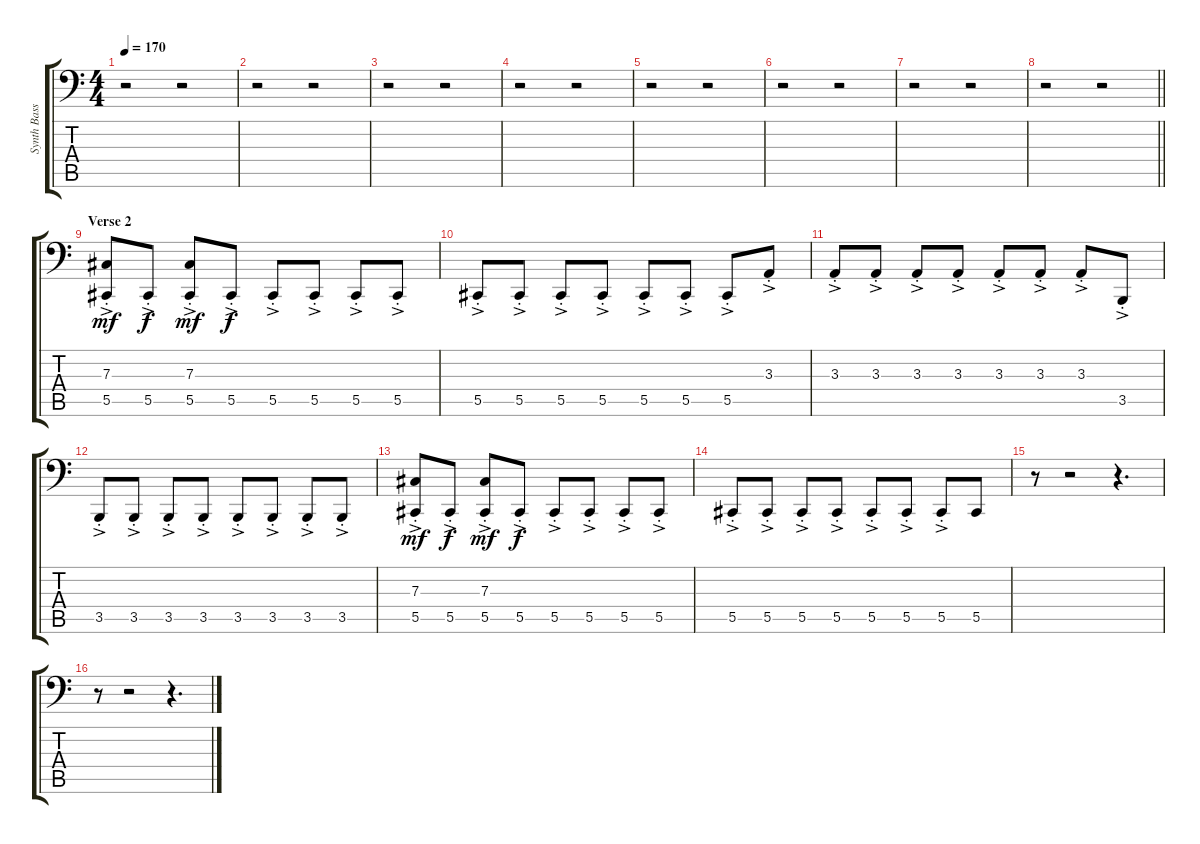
\track ("Synth Bass" "Synth Bass") {instrument lead2sawtooth}
\staff {score tabs}
\tuning (Eb2 Bb2 Gb2 Db2 Ab1 Db1) {hide}
\ts (4 4)
\tempo 170
\clef f4
\ks c
r.2{dy f} r.2 |
r.2 r.2 |
r.2 r.2 |
r.2 r.2 |
r.2 r.2 |
r.2 r.2 |
r.2 r.2 |
\barLineRight lightlight
r.2 r.2 |
\section ("" "Verse 2")
(7.3 5.5{ac st}).8{dy mf} 5.5{ac st}.8{dy f} (7.3 5.5{ac st}).8{dy mf} 5.5{ac st}.8{dy f} 5.5{ac st}.8 5.5{ac st}.8 5.5{ac st}.8 5.5{ac st}.8 |
5.5{ac st}.8 5.5{ac st}.8 5.5{ac st}.8 5.5{ac st}.8 5.5{ac st}.8 5.5{ac st}.8 5.5{ac st}.8 3.3{ac st}.8 |
3.3{ac st}.8 3.3{ac st}.8 3.3{ac st}.8 3.3{ac st}.8 3.3{ac st}.8 3.3{ac st}.8 3.3{ac st}.8 3.5{ac st}.8 |
3.5{ac st}.8 3.5{ac st}.8 3.5{ac st}.8 3.5{ac st}.8 3.5{ac st}.8 3.5{ac st}.8 3.5{ac st}.8 3.5{ac st}.8 |
(7.3 5.5{ac st}).8{dy mf} 5.5{ac st}.8{dy f} (7.3 5.5{ac st}).8{dy mf} 5.5{ac st}.8{dy f} 5.5{ac st}.8 5.5{ac st}.8 5.5{ac st}.8 5.5{ac st}.8 |
5.5{ac st}.8 5.5{ac st}.8 5.5{ac st}.8 5.5{ac st}.8 5.5{ac st}.8 5.5{ac st}.8 5.5{ac st}.8 5.5.8 |
r.8 r.2 r.4{d} |
r.8 r.2 r.4{d}
